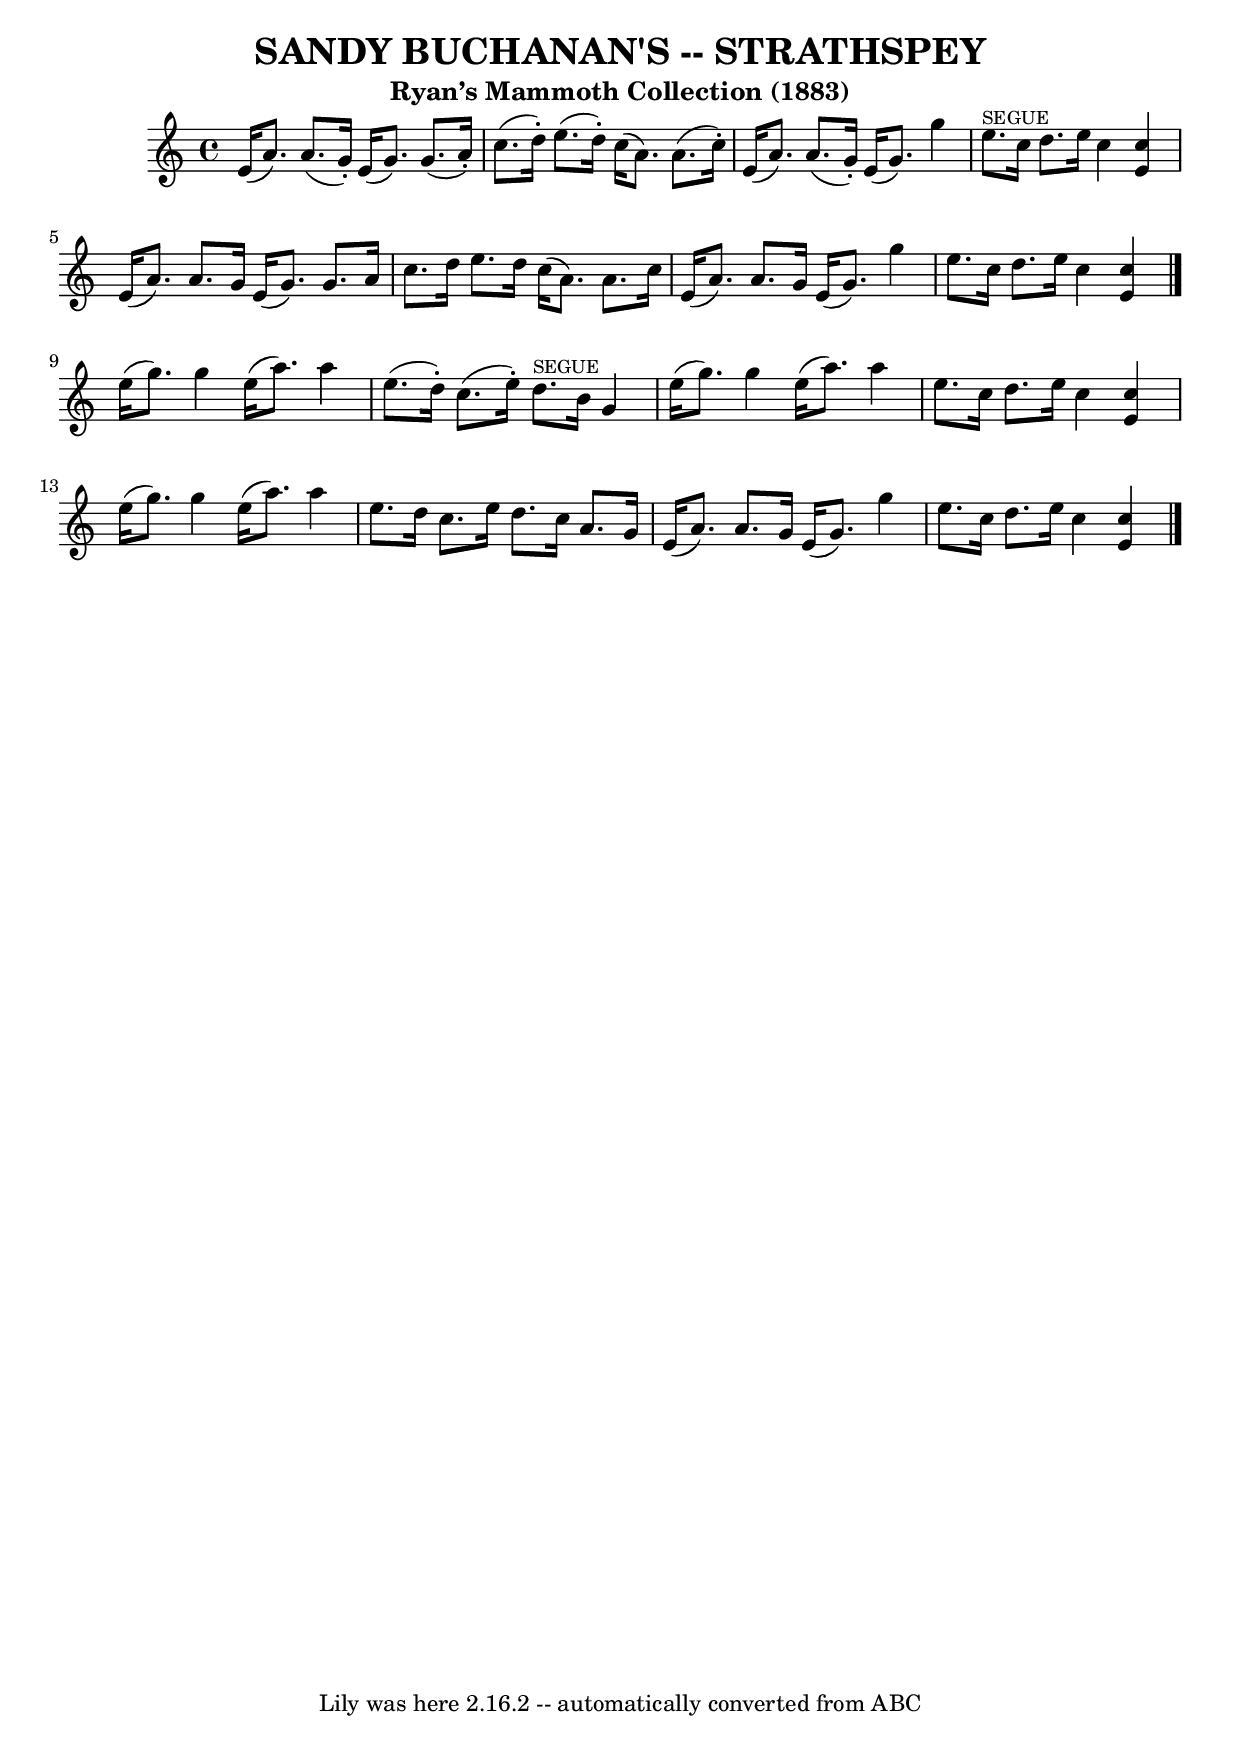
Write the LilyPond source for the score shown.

\version "2.7.40"
\include "Mammoth.ily"
\header {
	crossRefNumber = "1"
	footnotes = ""
	subtitle = "Ryan’s Mammoth Collection (1883)"
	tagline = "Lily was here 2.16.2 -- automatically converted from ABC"
	title = "SANDY BUCHANAN'S -- STRATHSPEY"
}
voicedefault =  {


 \override Staff.TimeSignature #'style = #'C
 \time 4/4 
\key a \minor e'16 (a'8.) a'8. (g'16 -.) e'16 (
g'8.) g'8. (a'16 -.)   |
 c''8. (d''16 -.) e''8. (
d''16 -.) c''16 (a'8.) a'8. (c''16 -.)   |
 e'16 (
a'8.) a'8. (g'16 -.) e'16 (g'8.) g''4    |
 e''8. 
^\segue c''16 d''8. e''16 c''4  << e'4 c''4   >>   |
    
 e'16 (a'8.) a'8. g'16 e'16 (g'8.) g'8. a'16    
|
 c''8. d''16 e''8. d''16 c''16 (a'8.) a'8.    
c''16    |
 e'16 (a'8.) a'8. g'16 e'16 (g'8.)   
g''4    |
 e''8. c''16 d''8. e''16 c''4  << e'4 c''4   
>>   \bar "|." e''16 (g''8.) g''4 e''16 (a''8.) a''4    
|
 e''8. (d''16 -.) c''8. (e''16 -.) d''8.^\segue   
b'16 g'4    |
 e''16 (g''8.) g''4 e''16 (a''8.)   
a''4    |
 e''8. c''16 d''8. e''16 c''4  << e'4 c''4   
>>   |
 e''16 (g''8.) g''4 e''16 (a''8.) a''4    
|
 e''8. d''16 c''8. e''16 d''8. c''16 a'8. g'16   
 |
 e'16 (a'8.) a'8. g'16 e'16 (g'8.) g''4    
|
 e''8. c''16 d''8. e''16 c''4  << e'4 c''4   >>   
\bar "|."   
}

\score{
    <<

	\context Staff="default"
	{
	    \voicedefault 
	}

    >>
	\layout {
	}
	\midi {}
}
